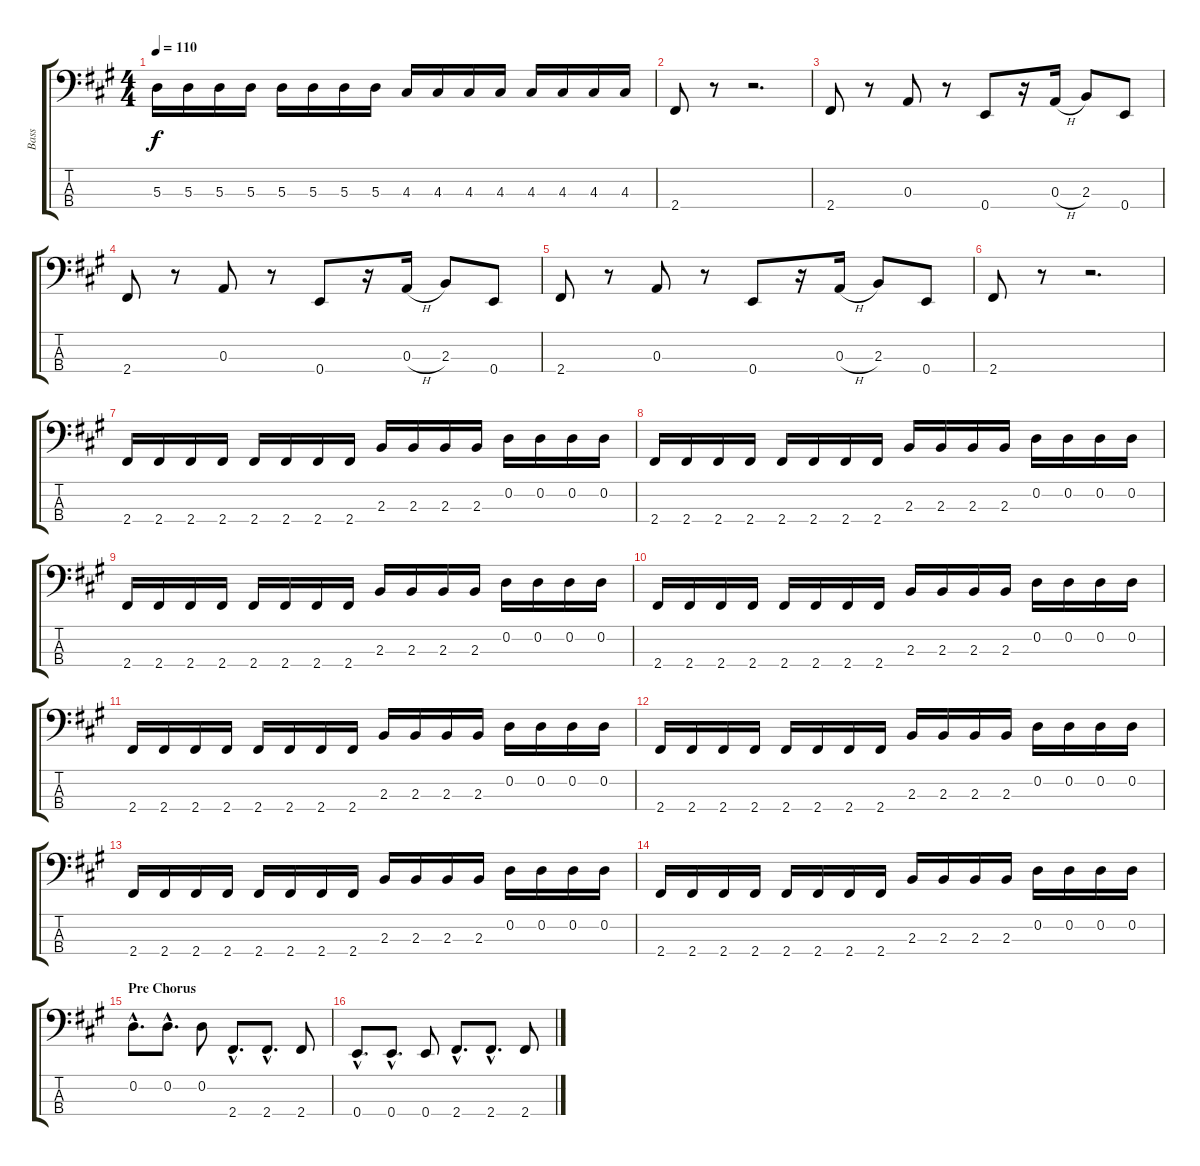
\track ("Bass" "Bass") {instrument electricbasspick}
\staff {score tabs}
\tuning (G2 D2 A1 E1) {hide}
\ts (4 4)
\tempo 110
\clef f4
\ks a
5.3.16{dy f} 5.3.16 5.3.16 5.3.16 5.3.16 5.3.16 5.3.16 5.3.16 4.3.16 4.3.16 4.3.16 4.3.16 4.3.16 4.3.16 4.3.16 4.3.16 |
2.4.8 r.8 r.2{d} |
2.4.8 r.8 0.3.8 r.8 0.4.8 r.16 0.3{h}.16 2.3.8 0.4.8 |
2.4.8 r.8 0.3.8 r.8 0.4.8 r.16 0.3{h}.16 2.3.8 0.4.8 |
2.4.8 r.8 0.3.8 r.8 0.4.8 r.16 0.3{h}.16 2.3.8 0.4.8 |
2.4.8 r.8 r.2{d} |
2.4.16 2.4.16 2.4.16 2.4.16 2.4.16 2.4.16 2.4.16 2.4.16 2.3.16 2.3.16 2.3.16 2.3.16 0.2.16 0.2.16 0.2.16 0.2.16 |
2.4.16 2.4.16 2.4.16 2.4.16 2.4.16 2.4.16 2.4.16 2.4.16 2.3.16 2.3.16 2.3.16 2.3.16 0.2.16 0.2.16 0.2.16 0.2.16 |
2.4.16 2.4.16 2.4.16 2.4.16 2.4.16 2.4.16 2.4.16 2.4.16 2.3.16 2.3.16 2.3.16 2.3.16 0.2.16 0.2.16 0.2.16 0.2.16 |
2.4.16 2.4.16 2.4.16 2.4.16 2.4.16 2.4.16 2.4.16 2.4.16 2.3.16 2.3.16 2.3.16 2.3.16 0.2.16 0.2.16 0.2.16 0.2.16 |
2.4.16 2.4.16 2.4.16 2.4.16 2.4.16 2.4.16 2.4.16 2.4.16 2.3.16 2.3.16 2.3.16 2.3.16 0.2.16 0.2.16 0.2.16 0.2.16 |
2.4.16 2.4.16 2.4.16 2.4.16 2.4.16 2.4.16 2.4.16 2.4.16 2.3.16 2.3.16 2.3.16 2.3.16 0.2.16 0.2.16 0.2.16 0.2.16 |
2.4.16 2.4.16 2.4.16 2.4.16 2.4.16 2.4.16 2.4.16 2.4.16 2.3.16 2.3.16 2.3.16 2.3.16 0.2.16 0.2.16 0.2.16 0.2.16 |
2.4.16 2.4.16 2.4.16 2.4.16 2.4.16 2.4.16 2.4.16 2.4.16 2.3.16 2.3.16 2.3.16 2.3.16 0.2.16 0.2.16 0.2.16 0.2.16 |
\section ("" "Pre Chorus")
0.2{hac}.8{d} 0.2{hac}.8{d} 0.2.8 2.4{hac}.8{d} 2.4{hac}.8{d} 2.4.8 |
0.4{hac}.8{d} 0.4{hac}.8{d} 0.4.8 2.4{hac}.8{d} 2.4{hac}.8{d} 2.4.8
